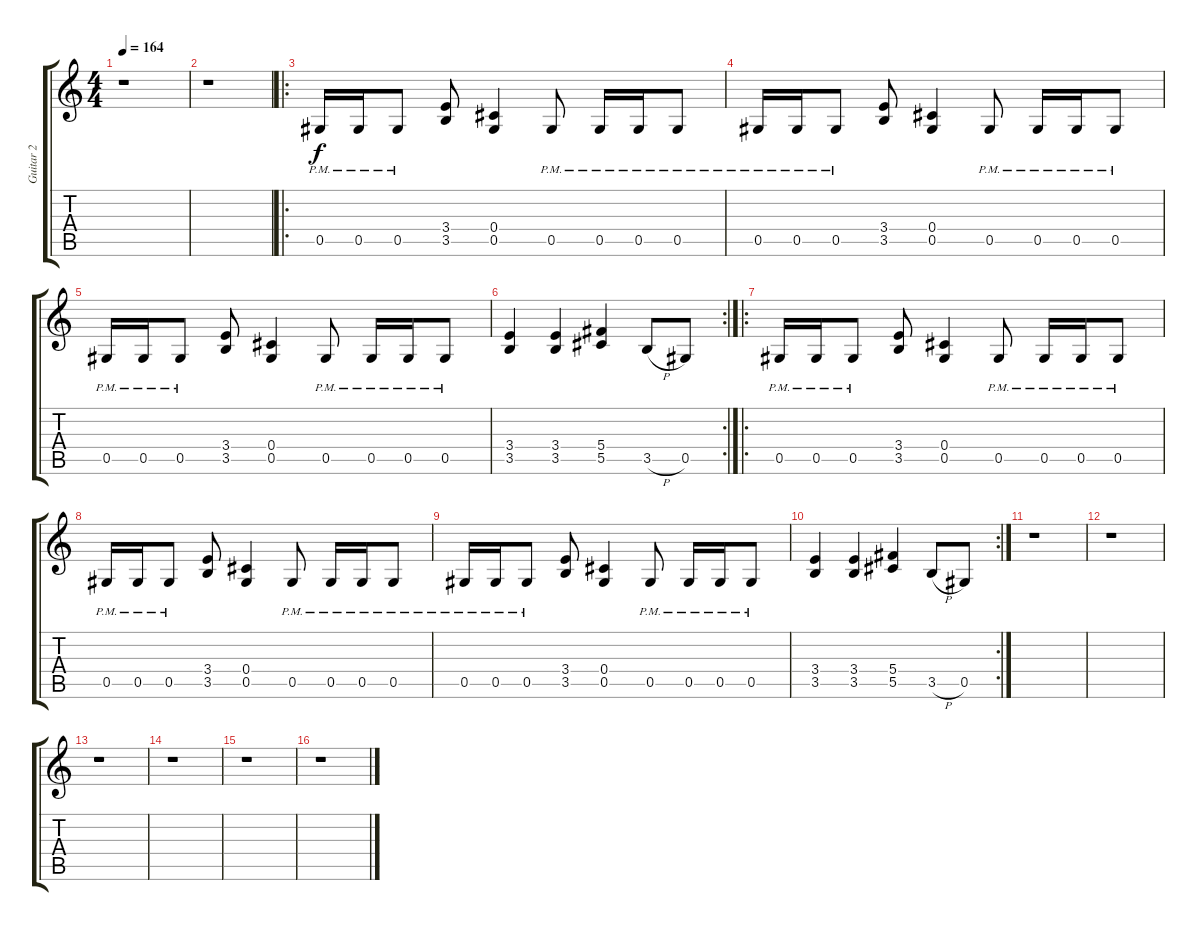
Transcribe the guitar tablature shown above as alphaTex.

\track ("Guitar 2" "Guitar 2") {instrument distortionguitar}
\staff {score tabs}
\tuning (Eb4 Bb3 Gb3 Db3 Ab2 Eb2) {hide}
\ts (4 4)
\tempo 164
\clef g2
\ks c
r.1{dy f} |
r.1 |
\ro
0.5{pm}.16 0.5{pm}.16 0.5{pm}.8 (3.4 3.5).8 (0.4 0.5).4 0.5{pm}.8 0.5{pm}.16 0.5{pm}.16 0.5{pm}.8 |
0.5{pm}.16 0.5{pm}.16 0.5{pm}.8 (3.4 3.5).8 (0.4 0.5).4 0.5{pm}.8 0.5{pm}.16 0.5{pm}.16 0.5{pm}.8 |
0.5{pm}.16 0.5{pm}.16 0.5{pm}.8 (3.4 3.5).8 (0.4 0.5).4 0.5{pm}.8 0.5{pm}.16 0.5{pm}.16 0.5{pm}.8 |
\rc 2
(3.4 3.5).4 (3.4 3.5).4 (5.4 5.5).4 3.5{h}.8 0.5.8 |
\ro
0.5{pm}.16 0.5{pm}.16 0.5{pm}.8 (3.4 3.5).8 (0.4 0.5).4 0.5{pm}.8 0.5{pm}.16 0.5{pm}.16 0.5{pm}.8 |
0.5{pm}.16 0.5{pm}.16 0.5{pm}.8 (3.4 3.5).8 (0.4 0.5).4 0.5{pm}.8 0.5{pm}.16 0.5{pm}.16 0.5{pm}.8 |
0.5{pm}.16 0.5{pm}.16 0.5{pm}.8 (3.4 3.5).8 (0.4 0.5).4 0.5{pm}.8 0.5{pm}.16 0.5{pm}.16 0.5{pm}.8 |
\rc 2
(3.4 3.5).4 (3.4 3.5).4 (5.4 5.5).4 3.5{h}.8 0.5.8 |
r.1 |
r.1 |
r.1 |
r.1 |
r.1 |
r.1
